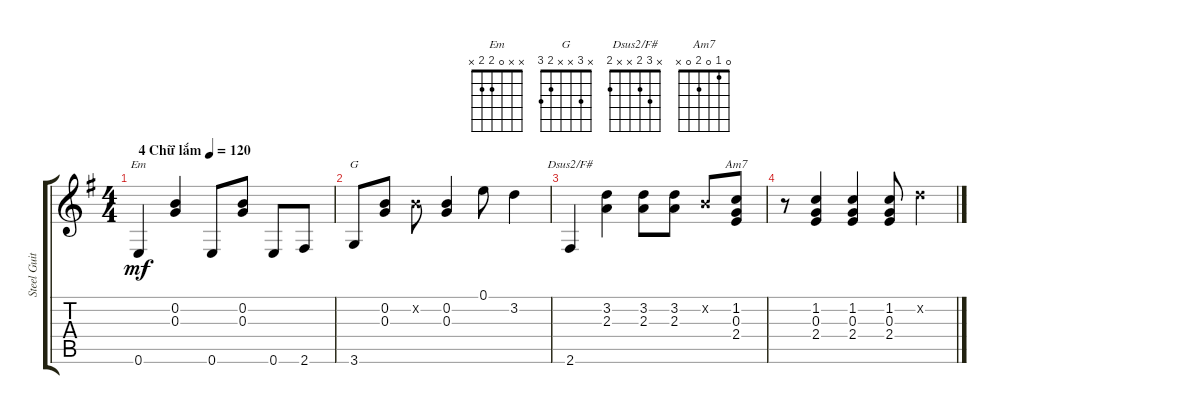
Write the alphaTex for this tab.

\track ("Steel Guitar" "Steel Guit") {instrument acousticguitarsteel}
\staff {score tabs}
\tuning (E4 B3 G3 D3 A2 E2) {hide}
\chord ("Em" x x 0 2 2 x)
\chord ("G" x 3 x x 2 3)
\chord ("Dsus2/F#" x 3 2 x x 2)
\chord ("Am7" 0 1 0 2 0 x)
\ts (4 4)
\tempo (120 "4 Chữ lắm")
\clef g2
\ks eminor
0.6.4{ch "Em" dy mf instrument acousticguitarsteel} (0.2 0.3).4 0.6.8 (0.2 0.3).8 0.6.8 2.6.8 |
3.6.8{ch "G"} (0.2 0.3).8 0.2{x}.8 (0.2 0.3).4 0.1.8 3.2.4 |
2.6.4{ch "Dsus2/F#"} (3.2 2.3).4 (3.2 2.3).8 (3.2 2.3).8 0.2{x}.8 (1.2 0.3 2.4).8{ch "Am7"} |
r.8 (1.2 0.3 2.4).4 (1.2 0.3 2.4).4 (1.2 0.3 2.4).8 3.2{x}.4
